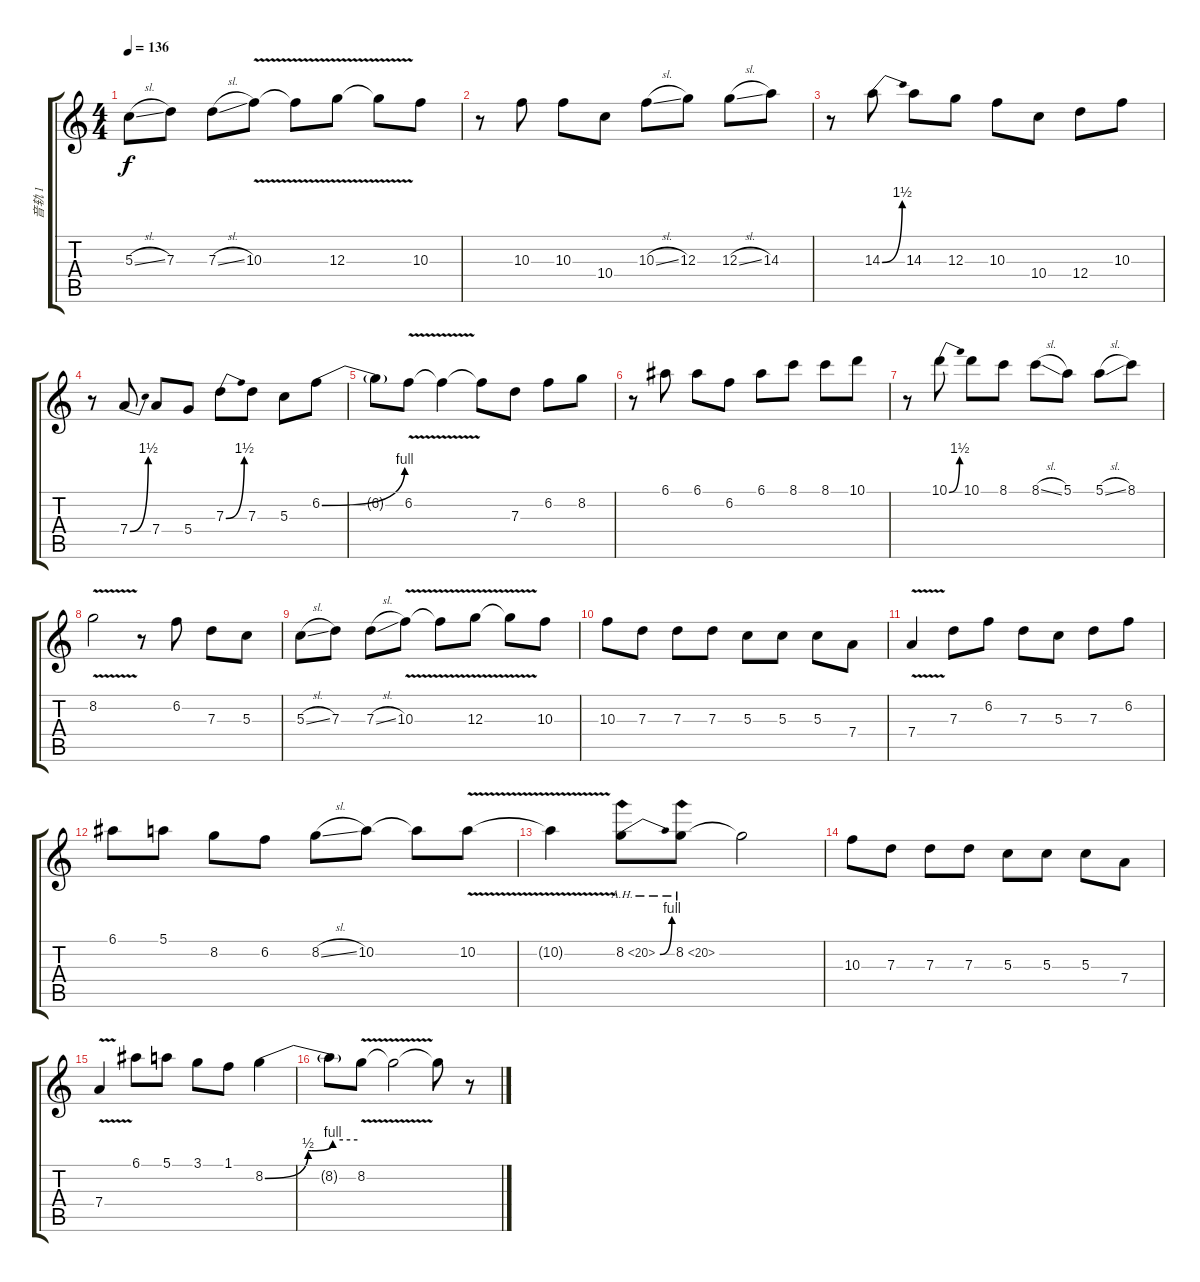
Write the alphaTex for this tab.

\track ("音轨 1" "音轨 1") {instrument distortionguitar}
\staff {score tabs}
\tuning (E4 B3 G3 D3 A2 E2) {hide}
\ts (4 4)
\tempo 136
\clef g2
\ks c
5.3{sl}.8{dy f} 7.3.8 7.3{sl}.8 10.3{v}.8 10.3{t}.8 12.3{v}.8 12.3{t}.8 10.3.8 |
r.8 10.3.8 10.3.8 10.4.8 10.3{sl}.8 12.3.8 12.3{sl}.8 14.3.8 |
r.8 14.3{be (bend 0 0 60 6)}.8 14.3.8 12.3.8 10.3.8 10.4.8 12.4.8 10.3.8 |
r.8 7.4{be (bend 0 0 60 6)}.8 7.4.8 5.4.8 7.3{be (bend 0 0 60 6)}.8 7.3.8 5.3.8 6.2{be (bend 0 0 60 4)}.8 |
6.2{t}.8 6.2{v}.8 6.2{t}.4 6.2{t}.8 7.3.8 6.2.8 8.2.8 |
r.8 6.1.8 6.1.8 6.2.8 6.1.8 8.1.8 8.1.8 10.1.8 |
r.8 10.1{be (bend 0 0 60 6)}.8 10.1.8 8.1.8 8.1{sl}.8 5.1.8 5.1{sl}.8 8.1.8 |
8.2{v}.2 r.8 6.2.8 7.3.8 5.3.8 |
5.3{sl}.8 7.3.8 7.3{sl}.8 10.3{v}.8 10.3{t}.8 12.3{v}.8 12.3{t}.8 10.3.8 |
10.3.8 7.3.8 7.3.8 7.3.8 5.3.8 5.3.8 5.3.8 7.4.8 |
7.4{v}.4 7.3.8 6.2.8 7.3.8 5.3.8 7.3.8 6.2.8 |
6.1.8 5.1.8 8.2.8 6.2.8 8.2{sl}.8 10.2.8 10.2{t}.8 10.2{v}.8 |
10.2{t}.4 8.2{be (bend 0 0 60 4) ah 12}.8 8.2{ah 12}.8 8.2{t}.2 |
10.3.8 7.3.8 7.3.8 7.3.8 5.3.8 5.3.8 5.3.8 7.4.8 |
7.4{v}.4 6.1.8 5.1.8 3.1.8 1.1.8 8.2{be (custom 0 0 28 2 30 2 44 4 60 4)}.4 |
8.2{t}.8 8.2{v}.8 8.2{t}.2 8.2{t}.8 r.8
